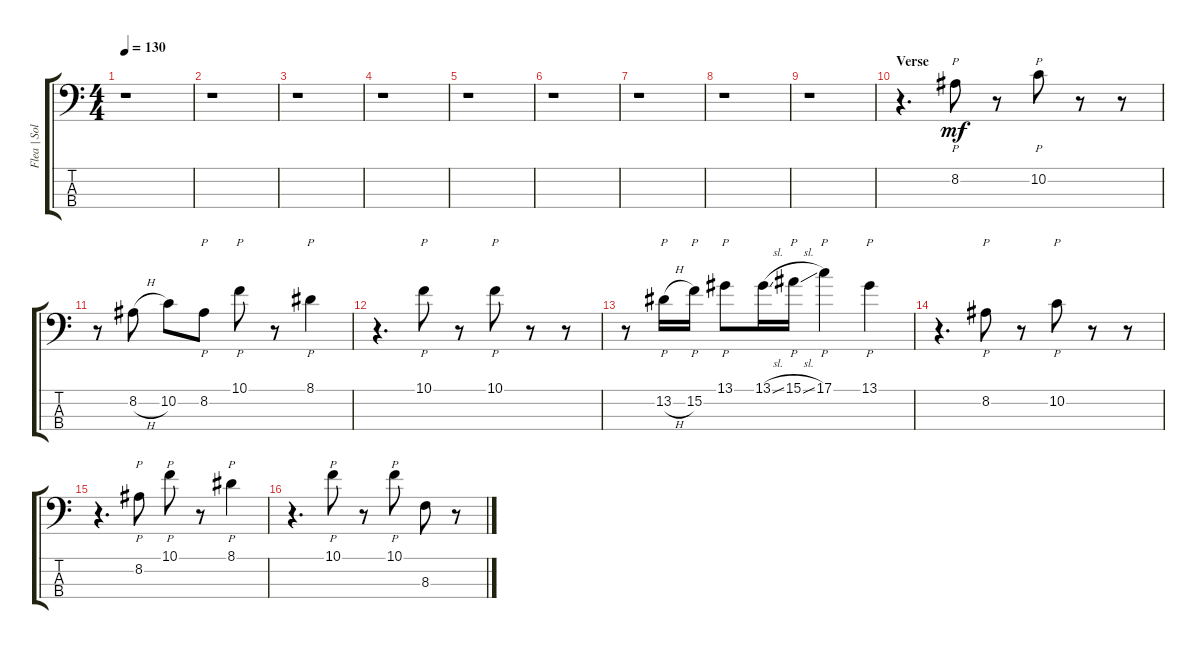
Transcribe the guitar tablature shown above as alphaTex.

\track ("Flea | Solo" "Flea | Sol") {instrument slapbass1}
\staff {score tabs}
\tuning (G2 D2 A1 E1) {hide}
\ts (4 4)
\tempo 130
\clef f4
\ks c
r.1{dy mf} |
r.1 |
r.1 |
r.1 |
r.1 |
r.1 |
r.1 |
r.1 |
r.1 |
\section ("" "Verse")
r.4{d} 8.2.8{p} r.8 10.2.8{p} r.8 r.8 |
r.8 8.2{h}.8 10.2.8 8.2.8{p} 10.1.8{p} r.8 8.1.4{p} |
r.4{d} 10.1.8{p} r.8 10.1.8{p} r.8 r.8 |
r.8 13.2{h}.16{p} 15.2.16{p} 13.1.8{p} 13.1{sl}.16 15.1{sl}.16{p} 17.1.4{p} 13.1.4{p} |
r.4{d} 8.2.8{p} r.8 10.2.8{p} r.8 r.8 |
r.4{d} 8.2.8{p} 10.1.8{p} r.8 8.1.4{p} |
r.4{d} 10.1.8{p} r.8 10.1.8{p} 8.3.8 r.8
